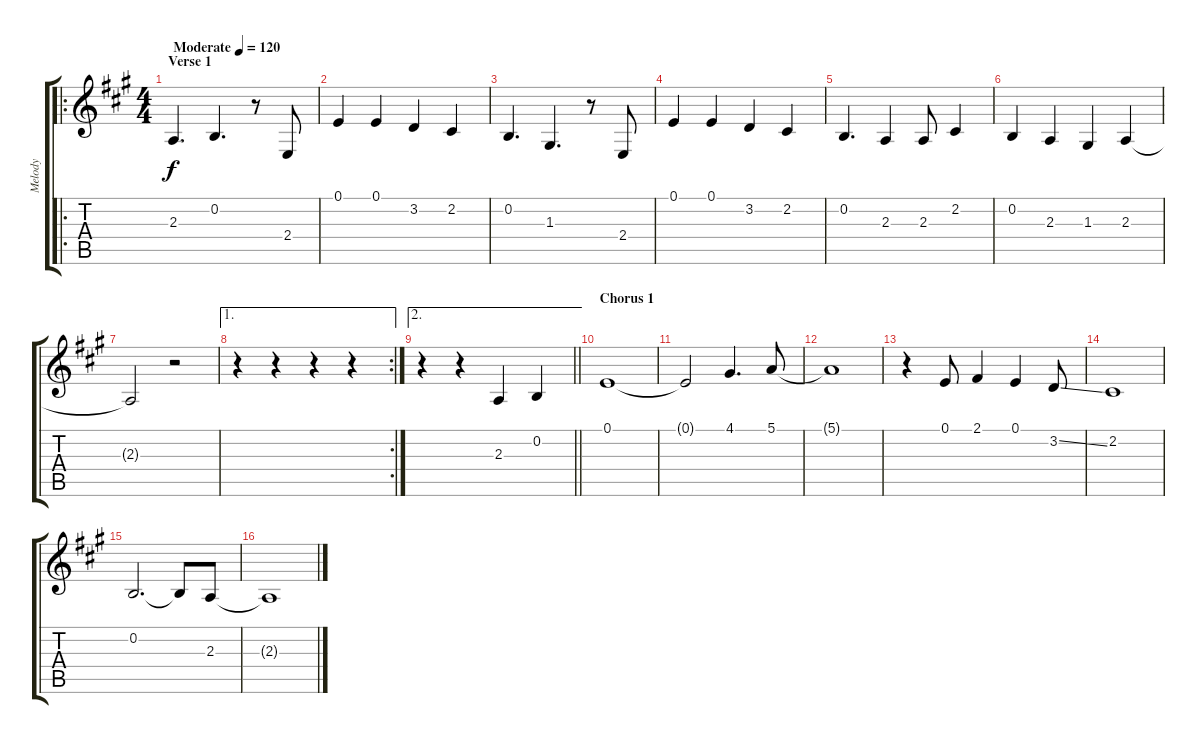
\track ("Melody" "Melody") {instrument harmonica}
\staff {score tabs}
\tuning (E4 B3 G3 D3 A2 E2) {hide}
\ro
\ts (4 4)
\section ("" "Verse 1")
\tempo (120 "Moderate")
\clef g2
\ks a
2.3.4{d dy f instrument harmonica} 0.2.4{d} r.8 2.4.8 |
0.1.4 0.1.4 3.2.4 2.2.4 |
0.2.4{d} 1.3.4{d} r.8 2.4.8 |
0.1.4 0.1.4 3.2.4 2.2.4 |
0.2.4{d} 2.3.4 2.3.8 2.2.4 |
0.2.4 2.3.4 1.3.4 2.3.4 |
2.3{t}.2 r.2 |
\ae 1
\rc 2
r.4 r.4 r.4 r.4 |
\ae 2
\barLineRight lightlight
r.4 r.4 2.3.4 0.2.4 |
\section ("" "Chorus 1")
0.1.1 |
0.1{t}.2 4.1.4{d} 5.1.8 |
5.1{t}.1 |
r.4 0.1.8 2.1.4 0.1.4 3.2{ss}.8 |
2.2.1 |
0.2.2{d} 0.2{t}.8 2.3.8 |
2.3{t}.1
